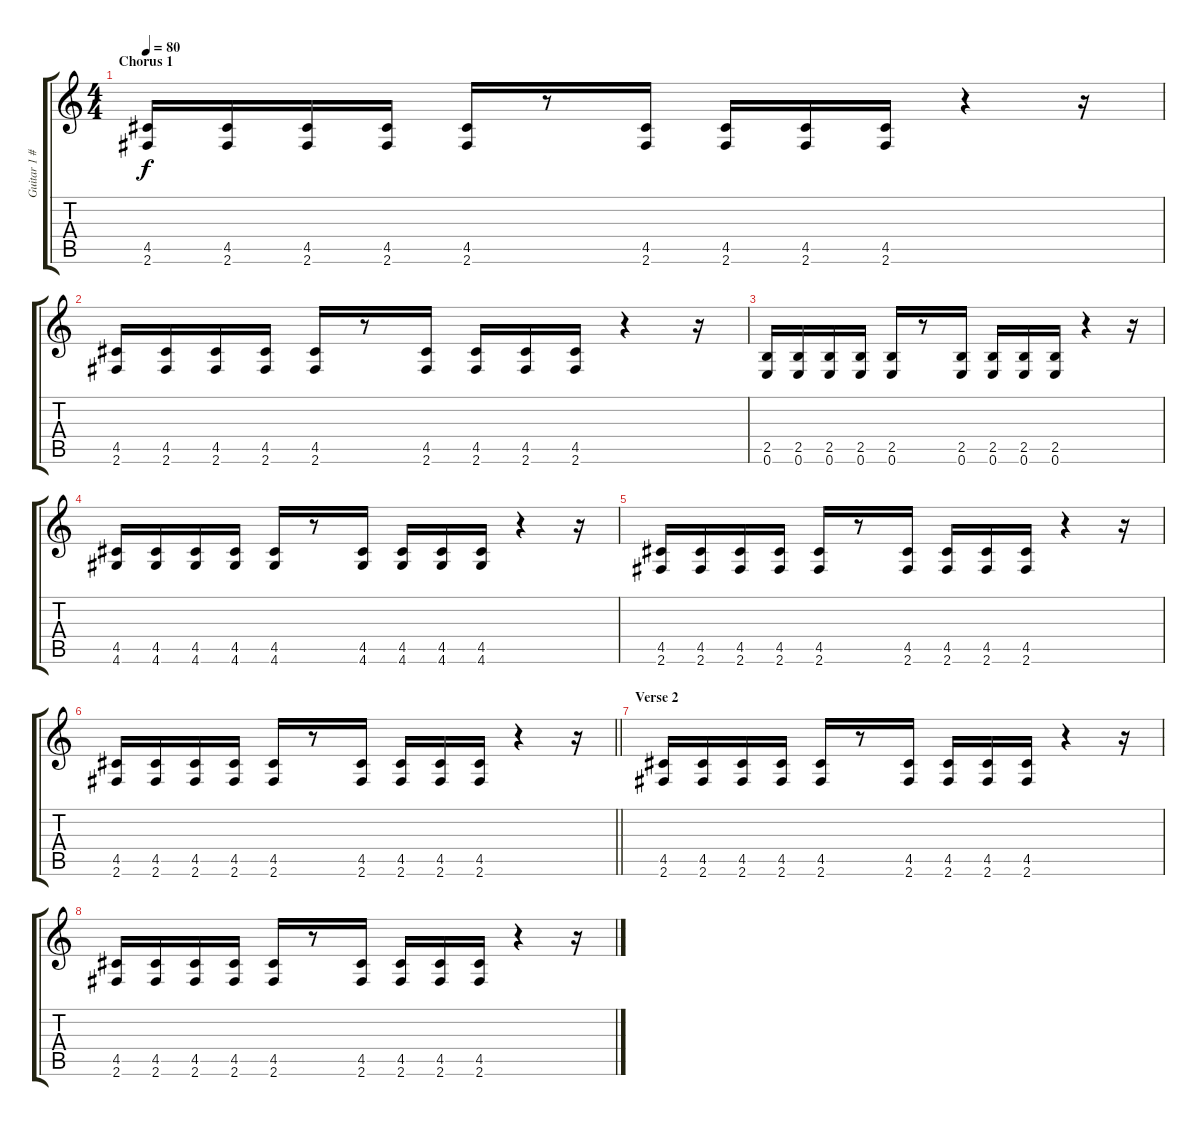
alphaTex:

\track ("Guitar 1 #5" "Guitar 1 #") {instrument overdrivenguitar}
\staff {score tabs}
\tuning (E4 B3 G3 D3 A2 E2) {hide}
\ts (4 4)
\section ("" "Chorus 1")
\tempo 80
\clef g2
\ks c
(4.5 2.6).16{dy f} (4.5 2.6).16 (4.5 2.6).16 (4.5 2.6).16 (4.5 2.6).16 r.8 (4.5 2.6).16 (4.5 2.6).16 (4.5 2.6).16 (4.5 2.6).16 r.4 r.16 |
(4.5 2.6).16 (4.5 2.6).16 (4.5 2.6).16 (4.5 2.6).16 (4.5 2.6).16 r.8 (4.5 2.6).16 (4.5 2.6).16 (4.5 2.6).16 (4.5 2.6).16 r.4 r.16 |
(2.5 0.6).16 (2.5 0.6).16 (2.5 0.6).16 (2.5 0.6).16 (2.5 0.6).16 r.8 (2.5 0.6).16 (2.5 0.6).16 (2.5 0.6).16 (2.5 0.6).16 r.4 r.16 |
(4.5 4.6).16 (4.5 4.6).16 (4.5 4.6).16 (4.5 4.6).16 (4.5 4.6).16 r.8 (4.5 4.6).16 (4.5 4.6).16 (4.5 4.6).16 (4.5 4.6).16 r.4 r.16 |
(4.5 2.6).16 (4.5 2.6).16 (4.5 2.6).16 (4.5 2.6).16 (4.5 2.6).16 r.8 (4.5 2.6).16 (4.5 2.6).16 (4.5 2.6).16 (4.5 2.6).16 r.4 r.16 |
\barLineRight lightlight
(4.5 2.6).16 (4.5 2.6).16 (4.5 2.6).16 (4.5 2.6).16 (4.5 2.6).16 r.8 (4.5 2.6).16 (4.5 2.6).16 (4.5 2.6).16 (4.5 2.6).16 r.4 r.16 |
\section ("" "Verse 2")
(4.5 2.6).16 (4.5 2.6).16 (4.5 2.6).16 (4.5 2.6).16 (4.5 2.6).16 r.8 (4.5 2.6).16 (4.5 2.6).16 (4.5 2.6).16 (4.5 2.6).16 r.4 r.16 |
(4.5 2.6).16 (4.5 2.6).16 (4.5 2.6).16 (4.5 2.6).16 (4.5 2.6).16 r.8 (4.5 2.6).16 (4.5 2.6).16 (4.5 2.6).16 (4.5 2.6).16 r.4 r.16
